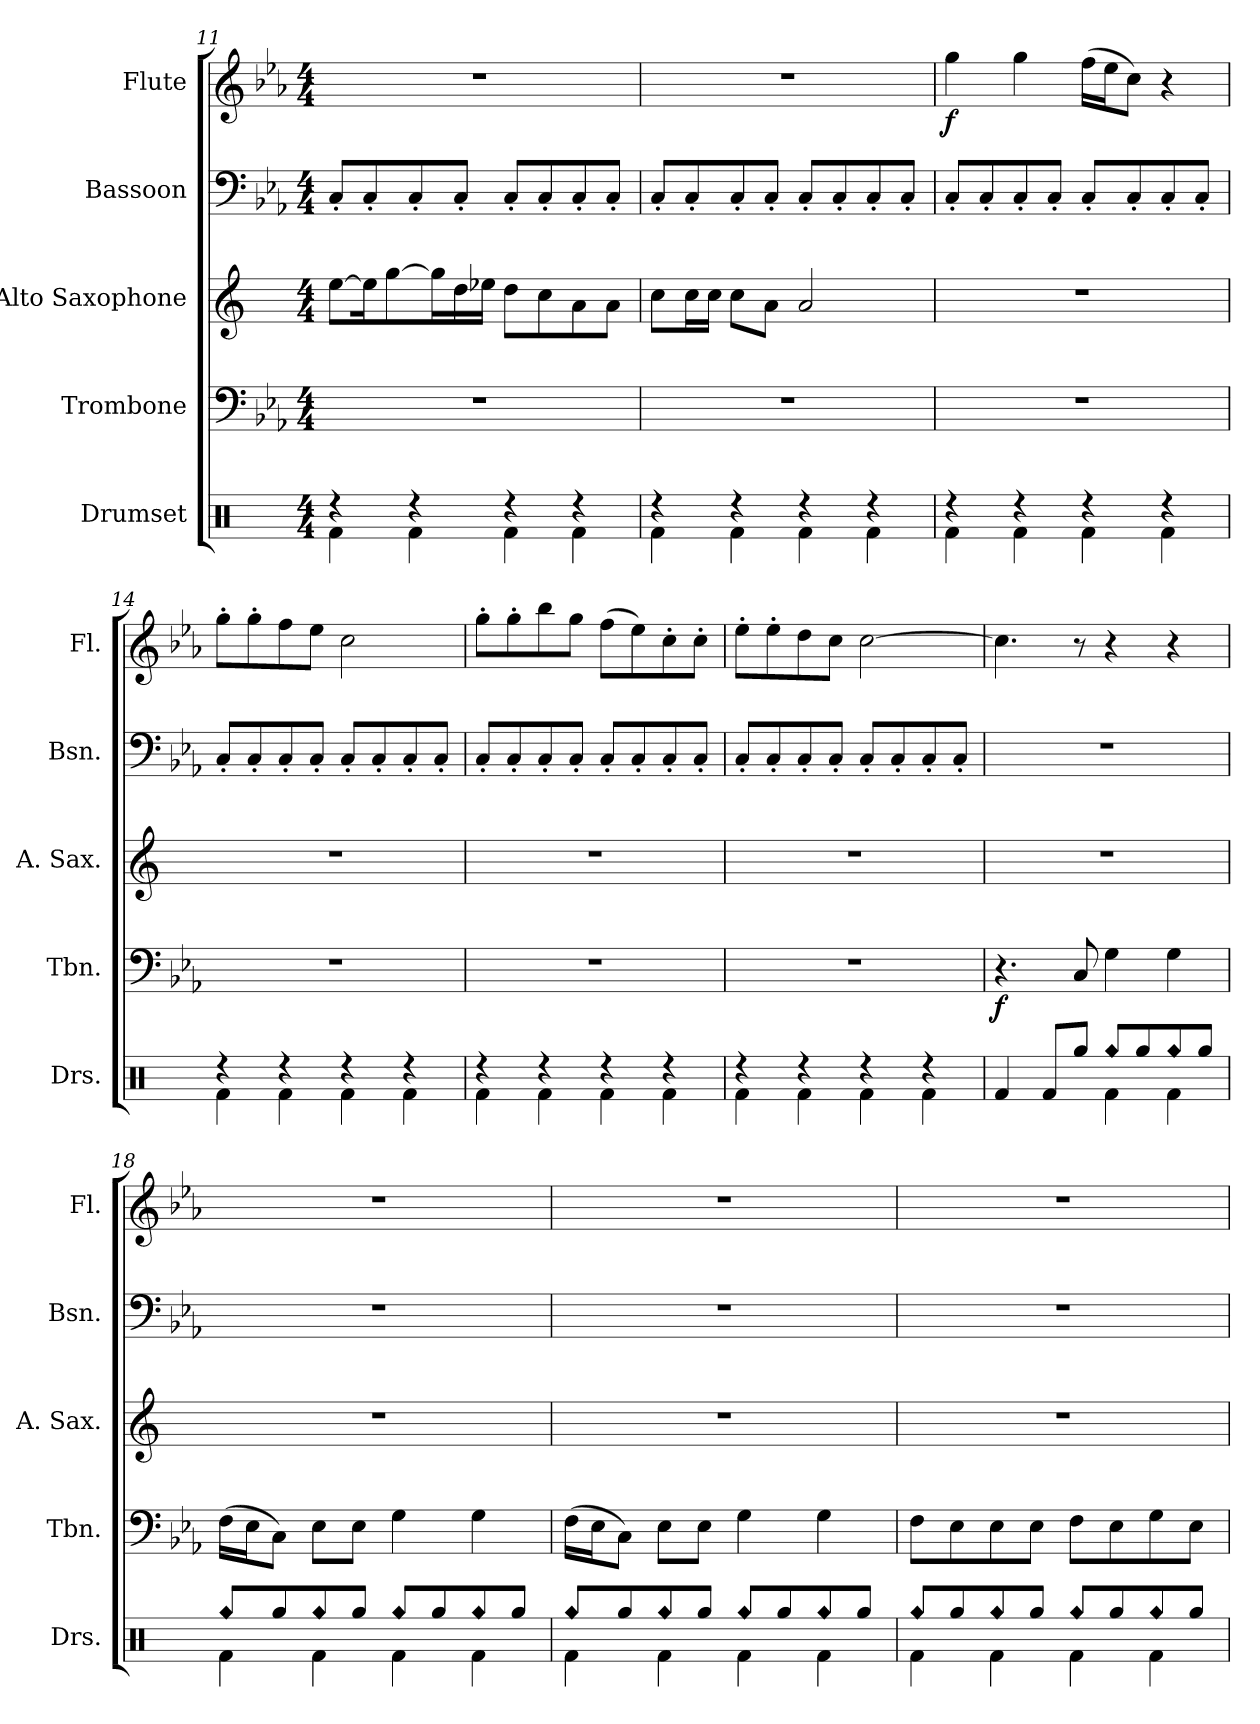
**kern	**kern	**dynam	**kern	**kern	**kern	**dynam
*part5	*part4	*part4	*part3	*part2	*part1	*part1
*staff5	*staff4	*staff4	*staff3	*staff2	*staff1	*staff1
*I"Drumset	*I"Trombone	*	*I"Alto Saxophone	*I"Bassoon	*I"Flute	*
*I'Drs.	*I'Tbn.	*	*I'A. Sax.	*I'Bsn.	*I'Fl.	*
*clefX	*clefF4	*	*clefG2	*clefF4	*clefG2	*
*	*	*	*ITrd5c9	*	*	*
*k[]	*k[b-e-a-]	*	*k[b-e-a-]	*k[b-e-a-]	*k[b-e-a-]	*
*M4/4	*M4/4	*	*M4/4	*M4/4	*M4/4	*
=11	=11	=11	=11	=11	=11	=11
*^	*	*	*	*	*	*
4r	4Rf\	1r	.	[8g\L	8C'/L	1r	.
.	.	.	.	16g\K]	8C'/	.	.
.	.	.	.	[8b-\	.	.	.
4r	4Rf\	.	.	.	8C'/	.	.
.	.	.	.	16b-\L]	.	.	.
.	.	.	.	16f\	8C'/J	.	.
.	.	.	.	16g-X\JJ	.	.	.
4r	4Rf\	.	.	8f\L	8C'/L	.	.
.	.	.	.	8e-\	8C'/	.	.
4r	4Rf\	.	.	8c\	8C'/	.	.
.	.	.	.	8c\J	8C'/J	.	.
!!LO:LB:g=z
=12	=12	=12	=12	=12	=12	=12	=12
4r	4Rf\	1r	.	8e-\L	8C'/L	1r	.
.	.	.	.	16e-\L	8C'/	.	.
.	.	.	.	16e-\JJ	.	.	.
4r	4Rf\	.	.	8e-\L	8C'/	.	.
.	.	.	.	8c\J	8C'/J	.	.
4r	4Rf\	.	.	2c/	8C'/L	.	.
.	.	.	.	.	8C'/	.	.
4r	4Rf\	.	.	.	8C'/	.	.
.	.	.	.	.	8C'/J	.	.
=13	=13	=13	=13	=13	=13	=13	=13
!	!	!	!	!	!	!	!LO:DY:b
4r	4Rf\	1r	.	1r	8C'/L	4gg\	f
.	.	.	.	.	8C'/	.	.
4r	4Rf\	.	.	.	8C'/	4gg\	.
.	.	.	.	.	8C'/J	.	.
4r	4Rf\	.	.	.	8C'/L	(16ff\LL	.
.	.	.	.	.	.	16ee-\J	.
.	.	.	.	.	8C'/	8cc\J)	.
4r	4Rf\	.	.	.	8C'/	4r	.
.	.	.	.	.	8C'/J	.	.
=14	=14	=14	=14	=14	=14	=14	=14
4r	4Rf\	1r	.	1r	8C'/L	8gg'\L	.
.	.	.	.	.	8C'/	8gg'\	.
4r	4Rf\	.	.	.	8C'/	8ff\	.
.	.	.	.	.	8C'/J	8ee-\J	.
4r	4Rf\	.	.	.	8C'/L	2cc\	.
.	.	.	.	.	8C'/	.	.
4r	4Rf\	.	.	.	8C'/	.	.
.	.	.	.	.	8C'/J	.	.
!!LO:PB:g=z
=15	=15	=15	=15	=15	=15	=15	=15
4r	4Rf\	1r	.	1r	8C'/L	8gg'\L	.
.	.	.	.	.	8C'/	8gg'\	.
4r	4Rf\	.	.	.	8C'/	8bb-\	.
.	.	.	.	.	8C'/J	8gg\J	.
4r	4Rf\	.	.	.	8C'/L	(8ff\L	.
.	.	.	.	.	8C'/	8ee-\)	.
4r	4Rf\	.	.	.	8C'/	8cc'\	.
.	.	.	.	.	8C'/J	8cc'\J	.
=16	=16	=16	=16	=16	=16	=16	=16
4r	4Rf\	1r	.	1r	8C'/L	8ee-'\L	.
.	.	.	.	.	8C'/	8ee-'\	.
4r	4Rf\	.	.	.	8C'/	8dd\	.
.	.	.	.	.	8C'/J	8cc\J	.
4r	4Rf\	.	.	.	8C'/L	[2cc\	.
.	.	.	.	.	8C'/	.	.
4r	4Rf\	.	.	.	8C'/	.	.
.	.	.	.	.	8C'/J	.	.
=17	=17	=17	=17	=17	=17	=17	=17
!	!	!	!LO:DY:b	!	!	!	!
4Rf/	2ryy	4.r	f	1r	1r	4.cc\]	.
8Rf/L	.	.	.	.	.	.	.
8Rgg/J	.	8C/	.	.	.	8r	.
!LO:N:head=diamond	!	!	!	!	!	!	!
8Rgg/L	4Rf\	4G\	.	.	.	4r	.
8Rgg/	.	.	.	.	.	.	.
!LO:N:head=diamond	!	!	!	!	!	!	!
8Rgg/	4Rf\	4G\	.	.	.	4r	.
8Rgg/J	.	.	.	.	.	.	.
=18	=18	=18	=18	=18	=18	=18	=18
!LO:N:head=diamond	!	!	!	!	!	!	!
8Rgg/L	4Rf\	(16F\LL	.	1r	1r	1r	.
.	.	16E-\J	.	.	.	.	.
8Rgg/	.	8C\J)	.	.	.	.	.
!LO:N:head=diamond	!	!	!	!	!	!	!
8Rgg/	4Rf\	8E-\L	.	.	.	.	.
8Rgg/J	.	8E-\J	.	.	.	.	.
!LO:N:head=diamond	!	!	!	!	!	!	!
8Rgg/L	4Rf\	4G\	.	.	.	.	.
8Rgg/	.	.	.	.	.	.	.
!LO:N:head=diamond	!	!	!	!	!	!	!
8Rgg/	4Rf\	4G\	.	.	.	.	.
8Rgg/J	.	.	.	.	.	.	.
!!LO:LB:g=z
=19	=19	=19	=19	=19	=19	=19	=19
!LO:N:head=diamond	!	!	!	!	!	!	!
8Rgg/L	4Rf\	(16F\LL	.	1r	1r	1r	.
.	.	16E-\J	.	.	.	.	.
8Rgg/	.	8C\J)	.	.	.	.	.
!LO:N:head=diamond	!	!	!	!	!	!	!
8Rgg/	4Rf\	8E-\L	.	.	.	.	.
8Rgg/J	.	8E-\J	.	.	.	.	.
!LO:N:head=diamond	!	!	!	!	!	!	!
8Rgg/L	4Rf\	4G\	.	.	.	.	.
8Rgg/	.	.	.	.	.	.	.
!LO:N:head=diamond	!	!	!	!	!	!	!
8Rgg/	4Rf\	4G\	.	.	.	.	.
8Rgg/J	.	.	.	.	.	.	.
=20	=20	=20	=20	=20	=20	=20	=20
!LO:N:head=diamond	!	!	!	!	!	!	!
8Rgg/L	4Rf\	8F\L	.	1r	1r	1r	.
8Rgg/	.	8E-\	.	.	.	.	.
!LO:N:head=diamond	!	!	!	!	!	!	!
8Rgg/	4Rf\	8E-\	.	.	.	.	.
8Rgg/J	.	8E-\J	.	.	.	.	.
!LO:N:head=diamond	!	!	!	!	!	!	!
8Rgg/L	4Rf\	8F\L	.	.	.	.	.
8Rgg/	.	8E-\	.	.	.	.	.
!LO:N:head=diamond	!	!	!	!	!	!	!
8Rgg/	4Rf\	8G\	.	.	.	.	.
8Rgg/J	.	8E-\J	.	.	.	.	.
*v	*v	*	*	*	*	*	*
=	=	=	=	=	=	=
*-	*-	*-	*-	*-	*-	*-
